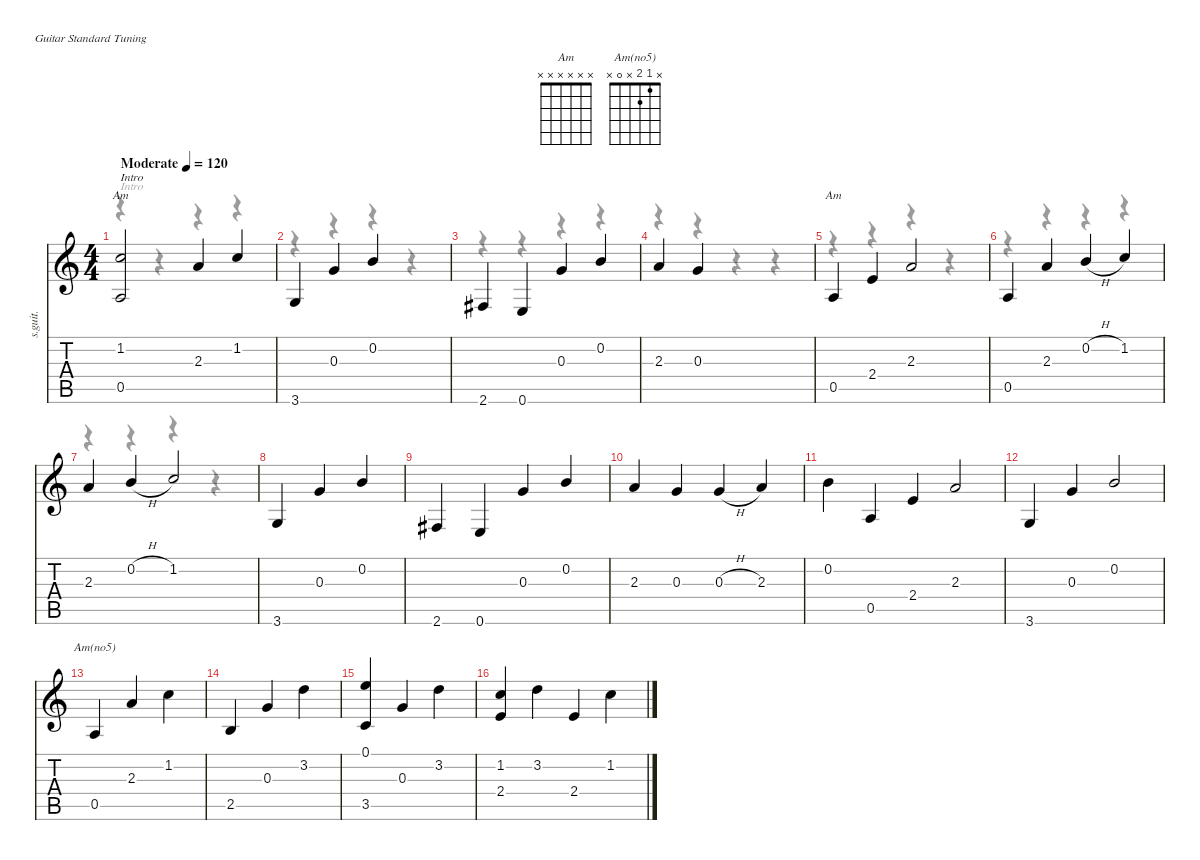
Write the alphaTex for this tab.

\defaultSystemsLayout 4
\hideDynamics
\bracketExtendMode nobrackets
\otherSystemsTrackNameOrientation horizontal
\track ("Track 1" "s.guit.") {instrument acousticguitarsteel}
\staff {score tabs}
\tuning (E4 B3 G3 D3 A2 E2)
\chord ("Am" x x x x x x)
\chord ("Am(no5)" x 1 2 x 0 x) {showfingering false}
\voice
\ts (4 4)
\beaming (8 2 2 2 2)
\tempo (120 "Moderate")
\clef g2
\ks c
(0.5 1.2).2{ch "Am" txt "Intro" dy mf instrument acousticguitarsteel beam Up} 2.3.4{beam Up} 1.2.4{beam Up} |
3.6.4{beam Up} 0.3.4{beam Up} 0.2.4{beam Up} |
2.6{acc #}.4{beam Up} 0.6.4{beam Up} 0.3.4{beam Up} 0.2.4{beam Up} |
2.3.4{beam Up} 0.3.4{beam Up} |
0.5.4{ch "Am" beam Up} 2.4.4{beam Up} 2.3.2{beam Up} |
0.5.4{beam Up} 2.3.4{beam Up} 0.2{h}.4{beam Up} 1.2.4{beam Up} |
2.3.4{beam Up} 0.2{h}.4{beam Up} 1.2.2{beam Up} |
3.6.4{beam Up} 0.3.4{beam Up} 0.2.4{beam Up} |
2.6{acc #}.4{beam Up} 0.6.4{beam Up} 0.3.4{beam Up} 0.2.4{beam Up} |
2.3.4{beam Up} 0.3.4{beam Up} 0.3{h}.4{beam Up} 2.3.4{beam Up} |
0.2.4{beam Down} 0.5.4{beam Up} 2.4.4{beam Up} 2.3.2{beam Up} |
3.6.4{beam Up} 0.3.4{beam Up} 0.2.2{beam Up} |
0.5.4{ch "Am(no5)" beam Up} 2.3.4{beam Up} 1.2.4{beam Down} |
2.5.4{beam Up} 0.3.4{beam Up} 3.2.4{beam Down} |
(3.5 0.1).4{beam Up} 0.3.4{beam Up} 3.2.4{beam Down} |
(2.4 1.2).4{beam Up} 3.2.4{beam Down} 2.4.4{beam Up} 1.2.4{beam Down}
\voice
\clef g2
\ottava regular
\simile none
\ks c
r.4{txt "Intro" dy mf beam Down} r.4{beam Down} r.4{beam Down} r.4{beam Down} |
r.4{beam Down} r.4{beam Down} r.4{beam Down} r.4{beam Down} |
r.4{beam Down} r.4{beam Down} r.4{beam Down} r.4{beam Down} |
r.4{beam Down} r.4{beam Down} r.4{beam Down} r.4{beam Down} |
r.4{beam Down} r.4{beam Down} r.4{beam Down} r.4{beam Down} |
r.4{beam Down} r.4{beam Down} r.4{beam Down} r.4{beam Down} |
r.4{beam Down} r.4{beam Down} r.4{beam Down} r.4{beam Down} |
|
|
|
|
|
|
|
|
